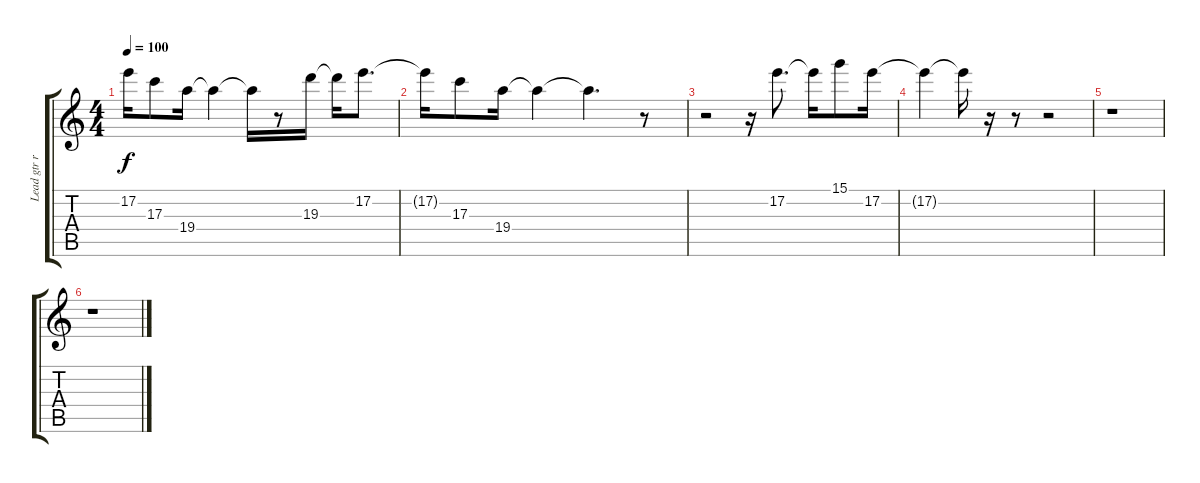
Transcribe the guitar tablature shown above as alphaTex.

\track ("Lead gtr reverb 1" "Lead gtr r") {instrument overdrivenguitar}
\staff {score tabs}
\tuning (E4 B3 G3 D3 A2 E2) {hide}
\ts (4 4)
\tempo 100
\clef g2
\ks c
17.2{t}.16{dy f} 17.3.8 19.4.16 19.4{t}.4 19.4{t}.16 r.8 19.3.16 19.3{t}.16 17.2.8{d} |
17.2{t}.16 17.3.8 19.4.16 19.4{t}.4 19.4{t}.4{d} r.8 |
r.2 r.16 17.2.8{d} 17.2{t}.16 15.1.8 17.2.16 |
17.2{t}.4 17.2{t}.16 r.16 r.8 r.2 |
r.1 |
r.1
